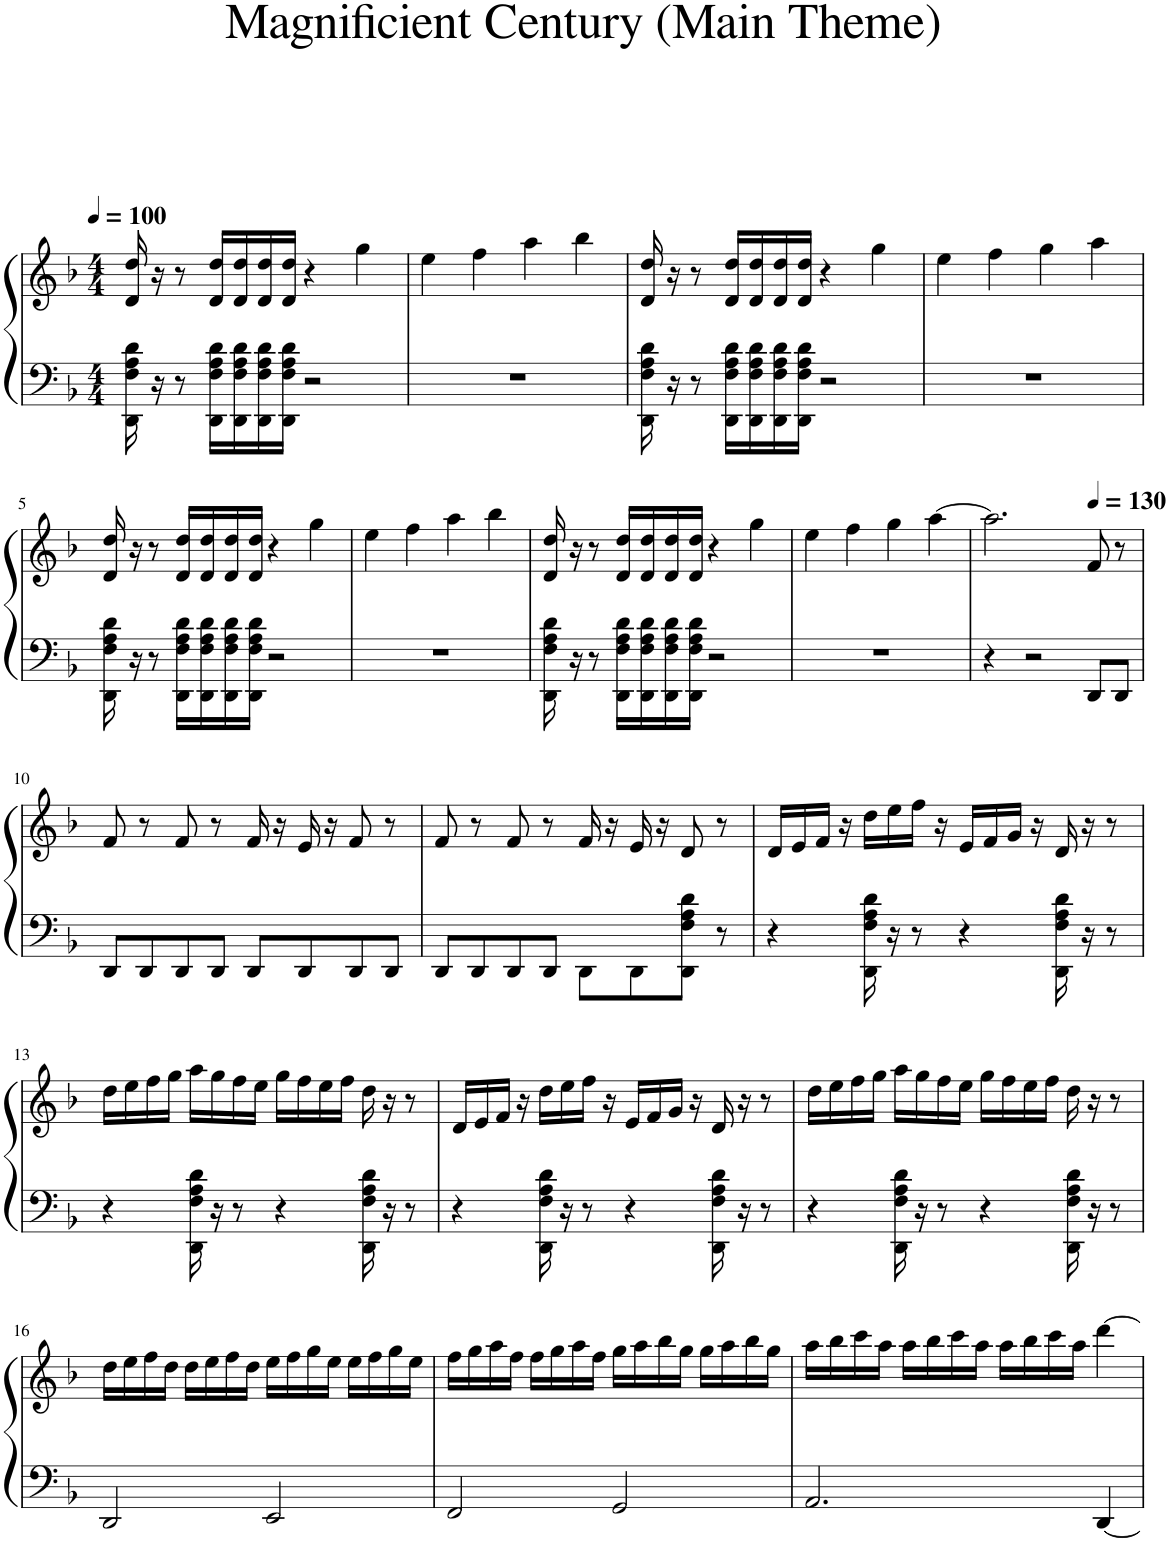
**kern	**kern
*part1	*part1
*staff2	*staff1
*I"Akordeón	*
*clefF4	*clefG2
*k[b-]	*k[b-]
*M4/4	*M4/4
*MM100	*MM100
=1	=1
16DD\ 16F\ 16A\ 16d\	16d/ 16dd/
16r	16r
8r	8r
16DD\ 16F\ 16A\ 16d\LL	16d/ 16dd/LL
16DD\ 16F\ 16A\ 16d\	16d/ 16dd/
16DD\ 16F\ 16A\ 16d\	16d/ 16dd/
16DD\ 16F\ 16A\ 16d\JJ	16d/ 16dd/JJ
2r	4r
.	4gg\
=2	=2
1r	4ee\
.	4ff\
.	4aa\
.	4bb-\
=3	=3
16DD\ 16F\ 16A\ 16d\	16d/ 16dd/
16r	16r
8r	8r
16DD\ 16F\ 16A\ 16d\LL	16d/ 16dd/LL
16DD\ 16F\ 16A\ 16d\	16d/ 16dd/
16DD\ 16F\ 16A\ 16d\	16d/ 16dd/
16DD\ 16F\ 16A\ 16d\JJ	16d/ 16dd/JJ
2r	4r
.	4gg\
=4	=4
1r	4ee\
.	4ff\
.	4gg\
.	4aa\
!!LO:LB:g=z
=5	=5
16DD\ 16F\ 16A\ 16d\	16d/ 16dd/
16r	16r
8r	8r
16DD\ 16F\ 16A\ 16d\LL	16d/ 16dd/LL
16DD\ 16F\ 16A\ 16d\	16d/ 16dd/
16DD\ 16F\ 16A\ 16d\	16d/ 16dd/
16DD\ 16F\ 16A\ 16d\JJ	16d/ 16dd/JJ
2r	4r
.	4gg\
=6	=6
1r	4ee\
.	4ff\
.	4aa\
.	4bb-\
=7	=7
16DD\ 16F\ 16A\ 16d\	16d/ 16dd/
16r	16r
8r	8r
16DD\ 16F\ 16A\ 16d\LL	16d/ 16dd/LL
16DD\ 16F\ 16A\ 16d\	16d/ 16dd/
16DD\ 16F\ 16A\ 16d\	16d/ 16dd/
16DD\ 16F\ 16A\ 16d\JJ	16d/ 16dd/JJ
2r	4r
.	4gg\
=8	=8
1r	4ee\
.	4ff\
.	4gg\
.	[4aa\
=9	=9
4r	2.aa\]
2r	.
*	*MM130
8DD/L	8f/
8DD/J	8r
!!LO:LB:g=z
=10	=10
8DD/L	8f/
8DD/	8r
8DD/	8f/
8DD/J	8r
8DD/L	16f/
.	16r
8DD/	16e/
.	16r
8DD/	8f/
8DD/J	8r
=11	=11
8DD/L	8f/
8DD/	8r
8DD/	8f/
8DD/J	8r
8DD\L	16f/
.	16r
8DD\	16e/
.	16r
8DD\ 8F\ 8A\ 8d\J	8d/
8r	8r
=12	=12
4r	16d/LL
.	16e/
.	16f/JJ
.	16r
16DD\ 16F\ 16A\ 16d\	16dd\LL
16r	16ee\
8r	16ff\JJ
.	16r
4r	16e/LL
.	16f/
.	16g/JJ
.	16r
16DD\ 16F\ 16A\ 16d\	16d/
16r	16r
8r	8r
!!LO:LB:g=z
=13	=13
4r	16dd\LL
.	16ee\
.	16ff\
.	16gg\JJ
16DD\ 16F\ 16A\ 16d\	16aa\LL
16r	16gg\
8r	16ff\
.	16ee\JJ
4r	16gg\LL
.	16ff\
.	16ee\
.	16ff\JJ
16DD\ 16F\ 16A\ 16d\	16dd\
16r	16r
8r	8r
=14	=14
4r	16d/LL
.	16e/
.	16f/JJ
.	16r
16DD\ 16F\ 16A\ 16d\	16dd\LL
16r	16ee\
8r	16ff\JJ
.	16r
4r	16e/LL
.	16f/
.	16g/JJ
.	16r
16DD\ 16F\ 16A\ 16d\	16d/
16r	16r
8r	8r
=15	=15
4r	16dd\LL
.	16ee\
.	16ff\
.	16gg\JJ
16DD\ 16F\ 16A\ 16d\	16aa\LL
16r	16gg\
8r	16ff\
.	16ee\JJ
4r	16gg\LL
.	16ff\
.	16ee\
.	16ff\JJ
16DD\ 16F\ 16A\ 16d\	16dd\
16r	16r
8r	8r
!!LO:LB:g=z
=16	=16
2DD/	16dd\LL
.	16ee\
.	16ff\
.	16dd\JJ
.	16dd\LL
.	16ee\
.	16ff\
.	16dd\JJ
2EE/	16ee\LL
.	16ff\
.	16gg\
.	16ee\JJ
.	16ee\LL
.	16ff\
.	16gg\
.	16ee\JJ
=17	=17
2FF/	16ff\LL
.	16gg\
.	16aa\
.	16ff\JJ
.	16ff\LL
.	16gg\
.	16aa\
.	16ff\JJ
2GG/	16gg\LL
.	16aa\
.	16bb-\
.	16gg\JJ
.	16gg\LL
.	16aa\
.	16bb-\
.	16gg\JJ
=18	=18
2.AA/	16aa\LL
.	16bb-\
.	16ccc\
.	16aa\JJ
.	16aa\LL
.	16bb-\
.	16ccc\
.	16aa\JJ
.	16aa\LL
.	16bb-\
.	16ccc\
.	16aa\JJ
[4DD/	[4ddd\
=	=
*-	*-
